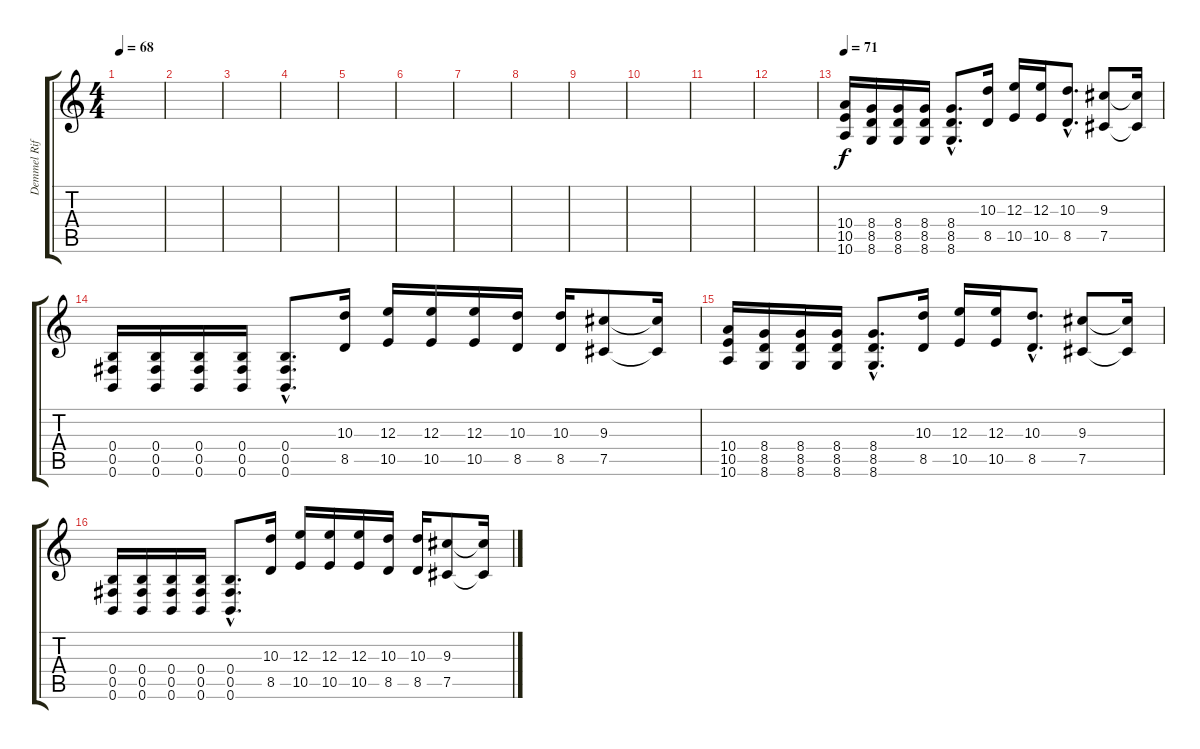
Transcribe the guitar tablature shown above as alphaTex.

\track ("Demmel Riff" "Demmel Rif") {instrument overdrivenguitar}
\staff {score tabs}
\tuning (Db4 Ab3 E3 B2 Gb2 B1) {hide}
\ts (4 4)
\tempo 68
\clef g2
\ks c
|
|
|
|
|
|
|
|
|
|
|
|
\tempo 71
(10.4 10.5 10.6).16 (8.4 8.5 8.6).16 (8.4 8.5 8.6).16 (8.4 8.5 8.6).16 (8.4{hac} 8.5{hac} 8.6{hac}).8{d} (10.3 8.5).16 (12.3 10.5).16 (12.3 10.5).16 (10.3{hac} 8.5{hac}).8{d} (9.3 7.5).8 (9.3{t} 7.5{t}).16 |
(0.4 0.5 0.6).16 (0.4 0.5 0.6).16 (0.4 0.5 0.6).16 (0.4 0.5 0.6).16 (0.4{hac} 0.5{hac} 0.6{hac}).8{d} (10.3 8.5).16 (12.3 10.5).16 (12.3 10.5).16 (12.3 10.5).16 (10.3 8.5).16 (10.3 8.5).16 (9.3 7.5).8 (9.3{t} 7.5{t}).16 |
(10.4 10.5 10.6).16 (8.4 8.5 8.6).16 (8.4 8.5 8.6).16 (8.4 8.5 8.6).16 (8.4{hac} 8.5{hac} 8.6{hac}).8{d} (10.3 8.5).16 (12.3 10.5).16 (12.3 10.5).16 (10.3{hac} 8.5{hac}).8{d} (9.3 7.5).8 (9.3{t} 7.5{t}).16 |
(0.4 0.5 0.6).16 (0.4 0.5 0.6).16 (0.4 0.5 0.6).16 (0.4 0.5 0.6).16 (0.4{hac} 0.5{hac} 0.6{hac}).8{d} (10.3 8.5).16 (12.3 10.5).16 (12.3 10.5).16 (12.3 10.5).16 (10.3 8.5).16 (10.3 8.5).16 (9.3 7.5).8 (9.3{t} 7.5{t}).16
